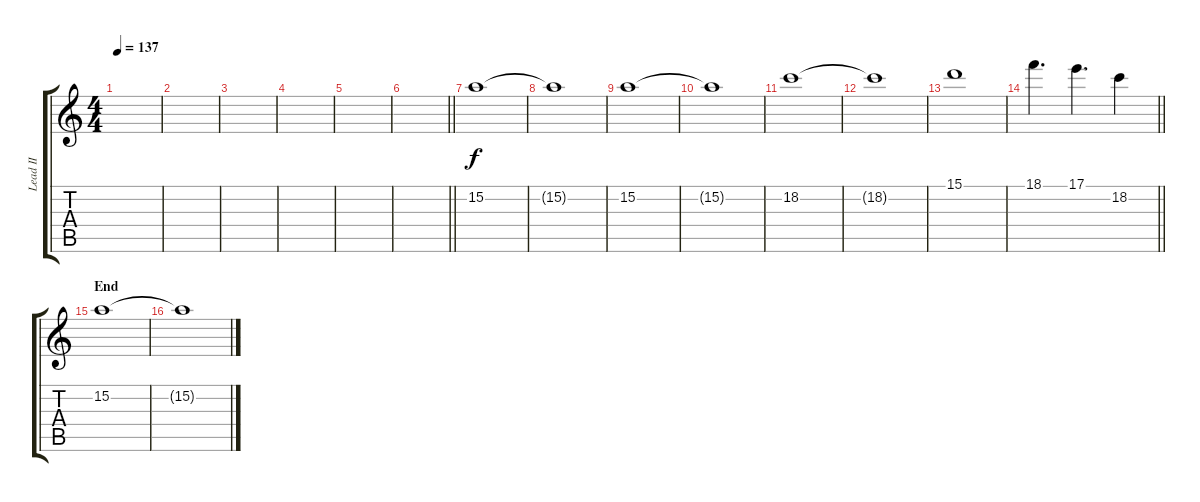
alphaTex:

\track ("Lead II" "Lead II") {instrument distortionguitar}
\staff {score tabs}
\tuning (B3 Gb3 D3 A2 E2 B1) {hide}
\ts (4 4)
\tempo 137
\clef g2
\ks c
|
|
|
|
|
\barLineRight lightlight
|
\section ("" "")
15.2.1 |
15.2{t}.1 |
15.2.1 |
15.2{t}.1 |
18.2.1 |
18.2{t}.1 |
15.1.1 |
\barLineRight lightlight
18.1.4{d} 17.1.4{d} 18.2.4 |
\section ("" "End")
15.2.1{volume 0} |
15.2{t}.1
